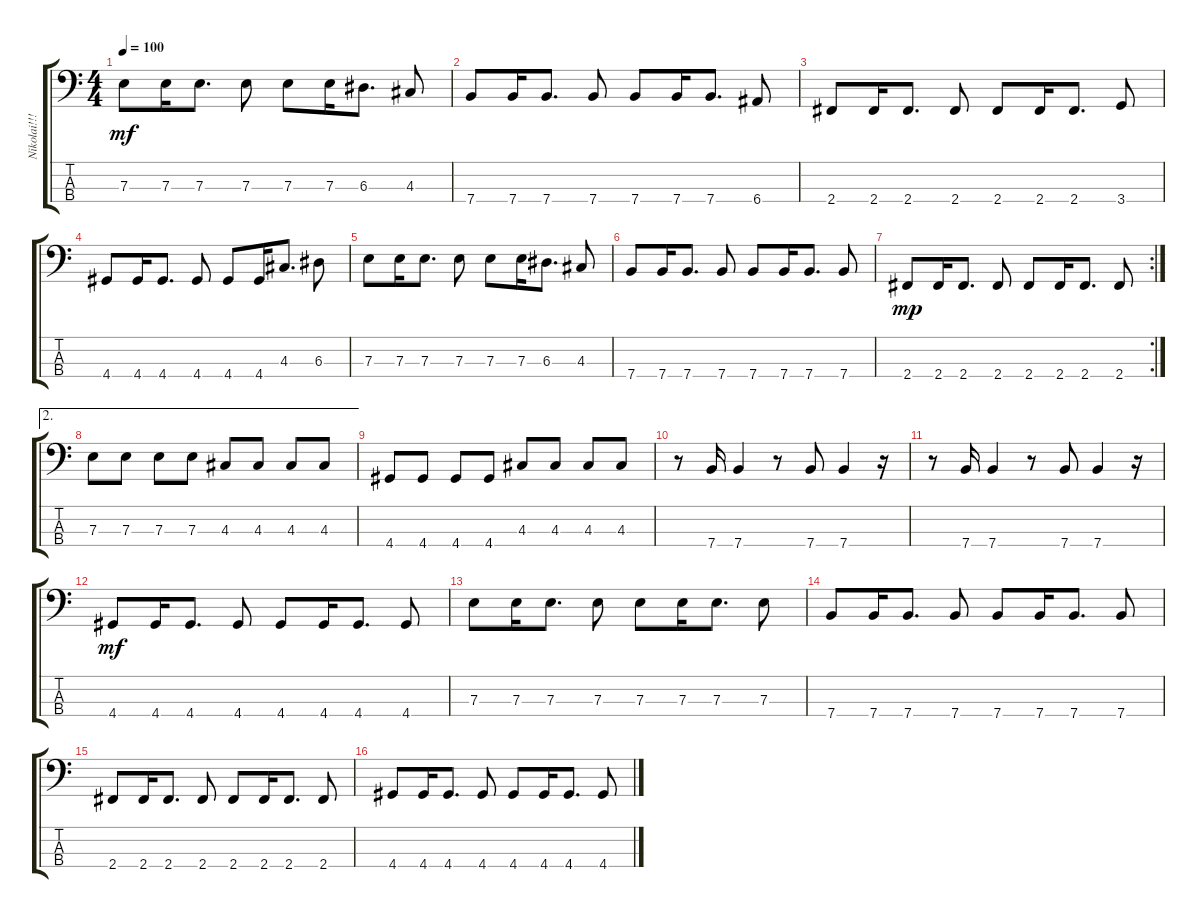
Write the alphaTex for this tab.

\track ("Nikolai!!! (Bass Guitar)" "Nikolai!!!") {instrument electricbasspick}
\staff {score tabs}
\tuning (G2 D2 A1 E1) {hide}
\ts (4 4)
\tempo 100
\clef f4
\ks c
7.3.8{dy mf} 7.3.16 7.3.8{d} 7.3.8 7.3.8 7.3.16 6.3.8{d} 4.3.8 |
7.4.8 7.4.16 7.4.8{d} 7.4.8 7.4.8 7.4.16 7.4.8{d} 6.4.8 |
2.4.8 2.4.16 2.4.8{d} 2.4.8 2.4.8 2.4.16 2.4.8{d} 3.4.8 |
4.4.8 4.4.16 4.4.8{d} 4.4.8 4.4.8 4.4.16 4.3.8{d} 6.3.8 |
7.3.8 7.3.16 7.3.8{d} 7.3.8 7.3.8 7.3.16 6.3.8{d} 4.3.8 |
7.4.8 7.4.16 7.4.8{d} 7.4.8 7.4.8 7.4.16 7.4.8{d} 7.4.8 |
\rc 2
2.4.8{dy mp} 2.4.16 2.4.8{d} 2.4.8 2.4.8 2.4.16 2.4.8{d} 2.4.8 |
\ae 2
7.3.8 7.3.8 7.3.8 7.3.8 4.3.8 4.3.8 4.3.8 4.3.8 |
4.4.8 4.4.8 4.4.8 4.4.8 4.3.8 4.3.8 4.3.8 4.3.8 |
r.8 7.4.16 7.4.4 r.8 7.4.8 7.4.4 r.16 |
r.8 7.4.16 7.4.4 r.8 7.4.8 7.4.4 r.16 |
4.4.8{dy mf} 4.4.16 4.4.8{d} 4.4.8 4.4.8 4.4.16 4.4.8{d} 4.4.8 |
7.3.8 7.3.16 7.3.8{d} 7.3.8 7.3.8 7.3.16 7.3.8{d} 7.3.8 |
7.4.8 7.4.16 7.4.8{d} 7.4.8 7.4.8 7.4.16 7.4.8{d} 7.4.8 |
2.4.8 2.4.16 2.4.8{d} 2.4.8 2.4.8 2.4.16 2.4.8{d} 2.4.8 |
4.4.8 4.4.16 4.4.8{d} 4.4.8 4.4.8 4.4.16 4.4.8{d} 4.4.8
